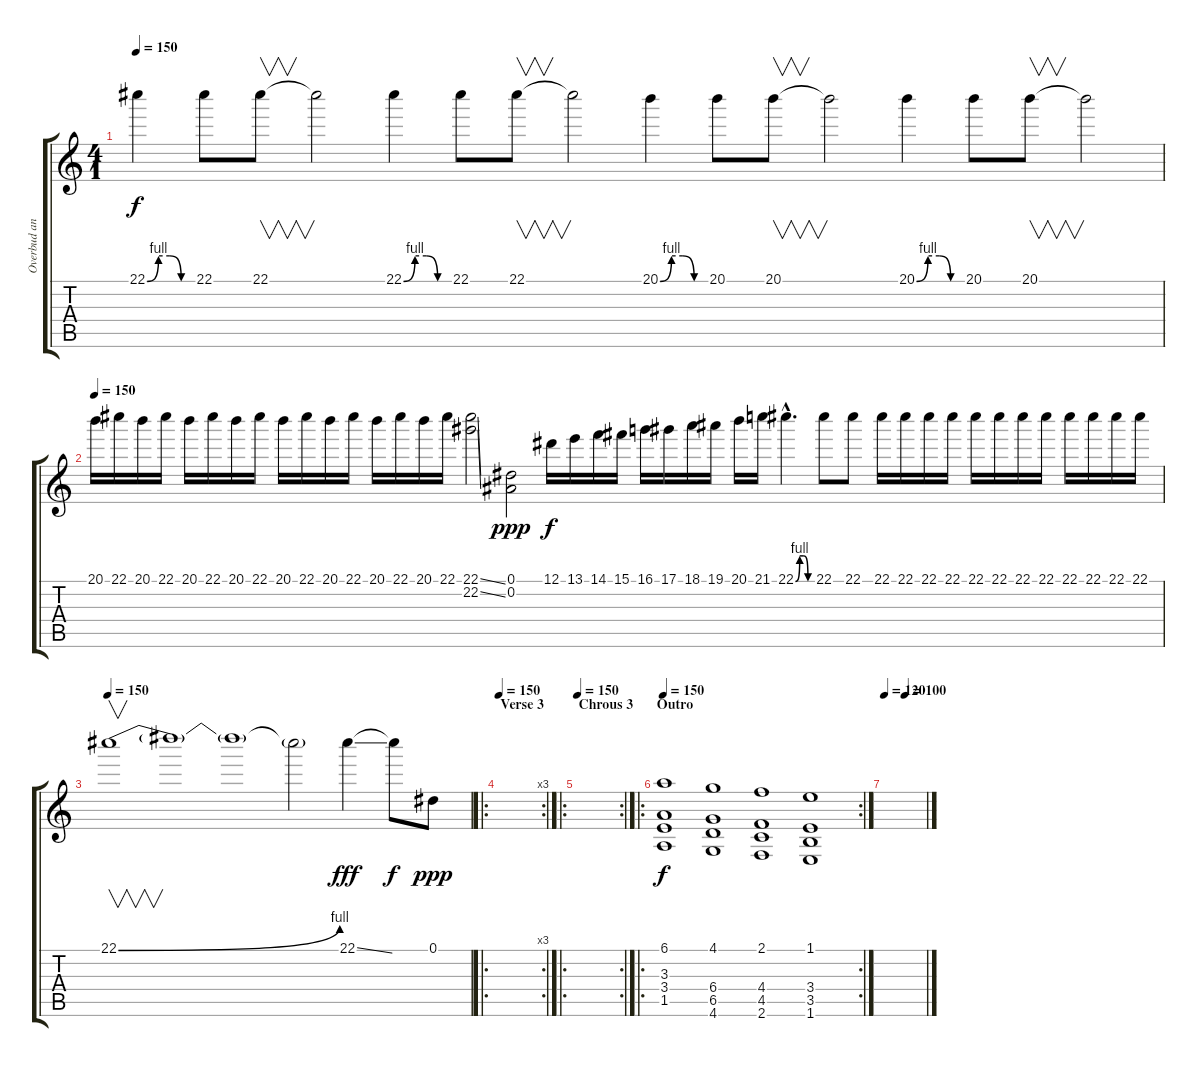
\track ("Overbud and solo" "Overbud an") {instrument distortionguitar}
\staff {score tabs}
\tuning (Eb4 Bb3 Gb3 Db3 Ab2 Eb2) {hide}
\ts (4 1)
\tempo 150
\clef g2
\ks c
22.1{be (custom 0 0 15 4 30 4 45 0 60 0)}.4{dy f} 22.1.8 22.1.8{v} 22.1{t}.2 22.1{be (custom 0 0 15 4 30 4 45 0 60 0)}.4 22.1.8 22.1.8{v} 22.1{t}.2 20.1{be (custom 0 0 15 4 30 4 45 0 60 0)}.4 20.1.8 20.1.8{v} 20.1{t}.2 20.1{be (custom 0 0 15 4 30 4 45 0 60 0)}.4 20.1.8 20.1.8{v} 20.1{t}.2 |
\tempo 150
20.1.16 22.1.16 20.1.16 22.1.16 20.1.16 22.1.16 20.1.16 22.1.16 20.1.16 22.1.16 20.1.16 22.1.16 20.1.16 22.1.16 20.1.16 22.1.16 (22.1{ss} 22.2{ss}).2 (0.1 0.2).2{dy ppp} 12.1.16{dy f} 13.1.16 14.1.16 15.1.16 16.1.16 17.1.16 18.1.16 19.1.16 20.1.16 21.1.16 22.1{be (custom 0 0 15 4 30 4 45 0 60 0) hac}.4{d} 22.1.8 22.1.8 22.1.16 22.1.16 22.1.16 22.1.16 22.1.16 22.1.16 22.1.16 22.1.16 22.1.16 22.1.16 22.1.16 22.1.16 |
\tempo 150
22.1{be (bend 0 0 60 4)}.1{v} 22.1{t}.1 22.1{t}.1 22.1{t}.2 22.1{ss}.4{dy fff} 22.1{t}.8{dy f} 0.1.8{dy ppp} |
\ro
\rc 3
\section ("" "Verse 3")
\tempo 150
|
\ro
\rc 2
\section ("" "Chrous 3")
\tempo 150
|
\ro
\rc 2
\section ("" "Outro")
\tempo 150
(6.1 3.3 3.4 1.5).1{dy f volume 13} (4.1 6.4 6.5 4.6).1 (2.1 4.4 4.5 2.6).1 (1.1 3.4 3.5 1.6).1 |
\tempo 120
\tempo (100 0.5)
